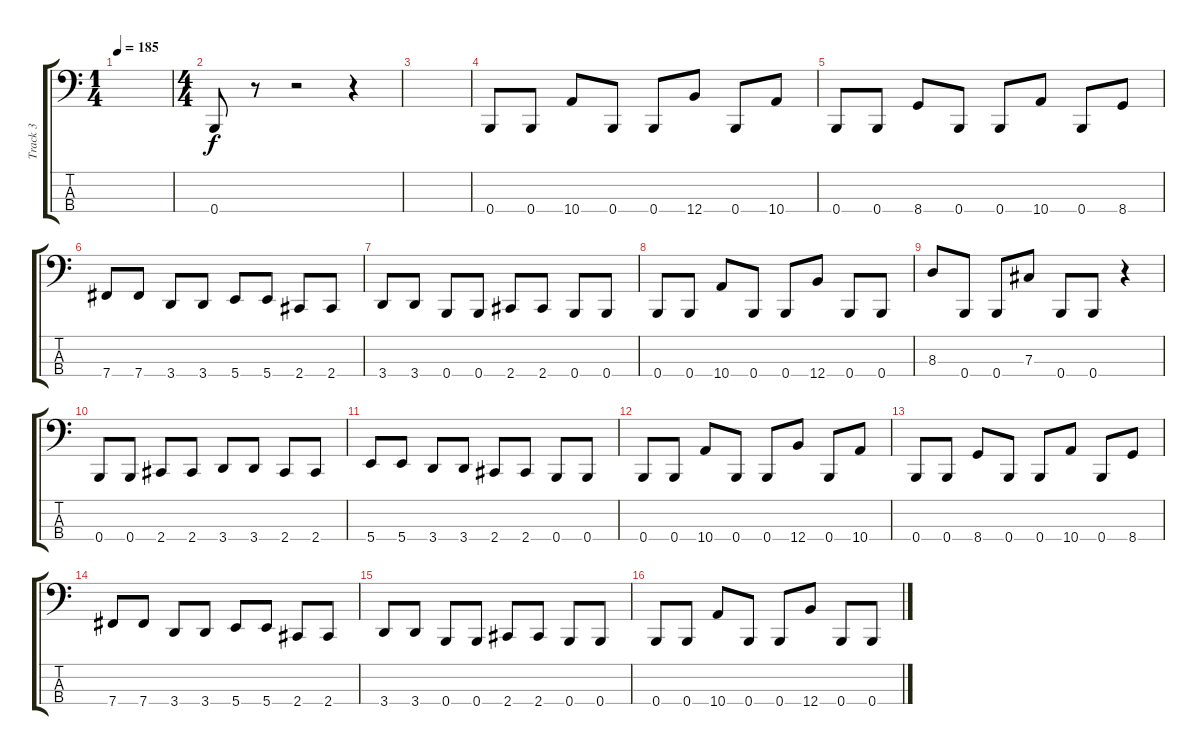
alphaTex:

\track ("Track 3" "Track 3") {instrument electricbasspick}
\staff {score tabs}
\tuning (E2 B1 Gb1 B0) {hide}
\ts (1 4)
\tempo 185
\clef f4
\ks c
|
\ts (4 4)
0.4.8 r.8 r.2 r.4 |
|
0.4.8 0.4.8 10.4.8 0.4.8 0.4.8 12.4.8 0.4.8 10.4.8 |
0.4.8 0.4.8 8.4.8 0.4.8 0.4.8 10.4.8 0.4.8 8.4.8 |
7.4.8 7.4.8 3.4.8 3.4.8 5.4.8 5.4.8 2.4.8 2.4.8 |
3.4.8 3.4.8 0.4.8 0.4.8 2.4.8 2.4.8 0.4.8 0.4.8 |
0.4.8 0.4.8 10.4.8 0.4.8 0.4.8 12.4.8 0.4.8 0.4.8 |
8.3.8 0.4.8 0.4.8 7.3.8 0.4.8 0.4.8 r.4 |
0.4.8 0.4.8 2.4.8 2.4.8 3.4.8 3.4.8 2.4.8 2.4.8 |
5.4.8 5.4.8 3.4.8 3.4.8 2.4.8 2.4.8 0.4.8 0.4.8 |
0.4.8 0.4.8 10.4.8 0.4.8 0.4.8 12.4.8 0.4.8 10.4.8 |
0.4.8 0.4.8 8.4.8 0.4.8 0.4.8 10.4.8 0.4.8 8.4.8 |
7.4.8 7.4.8 3.4.8 3.4.8 5.4.8 5.4.8 2.4.8 2.4.8 |
3.4.8 3.4.8 0.4.8 0.4.8 2.4.8 2.4.8 0.4.8 0.4.8 |
0.4.8 0.4.8 10.4.8 0.4.8 0.4.8 12.4.8 0.4.8 0.4.8
